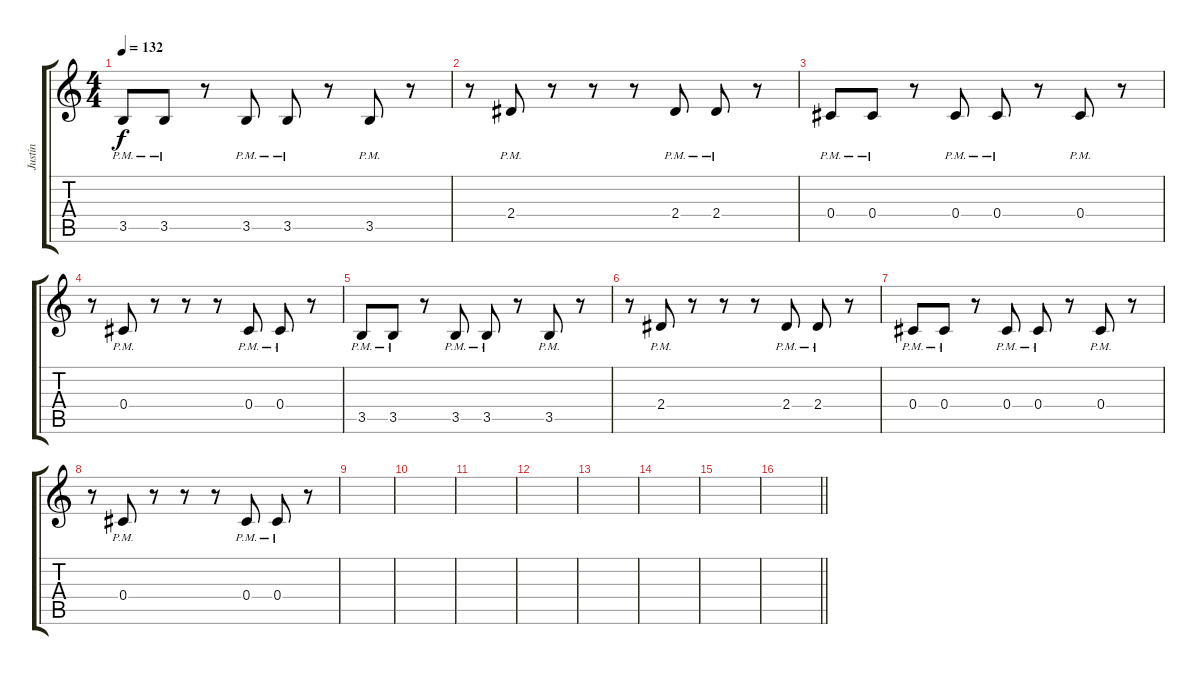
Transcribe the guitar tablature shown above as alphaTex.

\track ("Justin" "Justin") {instrument distortionguitar}
\staff {score tabs}
\tuning (Eb4 Bb3 Gb3 Db3 Ab2 Eb2) {hide}
\ts (4 4)
\tempo 132
\clef g2
\ks c
3.5{pm}.8{dy f} 3.5{pm}.8 r.8 3.5{pm}.8 3.5{pm}.8 r.8 3.5{pm}.8 r.8 |
r.8 2.4{pm}.8 r.8 r.8 r.8 2.4{pm}.8 2.4{pm}.8 r.8 |
0.4{pm}.8 0.4{pm}.8 r.8 0.4{pm}.8 0.4{pm}.8 r.8 0.4{pm}.8 r.8 |
r.8 0.4{pm}.8 r.8 r.8 r.8 0.4{pm}.8 0.4{pm}.8 r.8 |
3.5{pm}.8 3.5{pm}.8 r.8 3.5{pm}.8 3.5{pm}.8 r.8 3.5{pm}.8 r.8 |
r.8 2.4{pm}.8 r.8 r.8 r.8 2.4{pm}.8 2.4{pm}.8 r.8 |
0.4{pm}.8 0.4{pm}.8 r.8 0.4{pm}.8 0.4{pm}.8 r.8 0.4{pm}.8 r.8 |
r.8 0.4{pm}.8 r.8 r.8 r.8 0.4{pm}.8 0.4{pm}.8 r.8 |
|
|
|
|
|
|
|
\barLineRight lightlight
